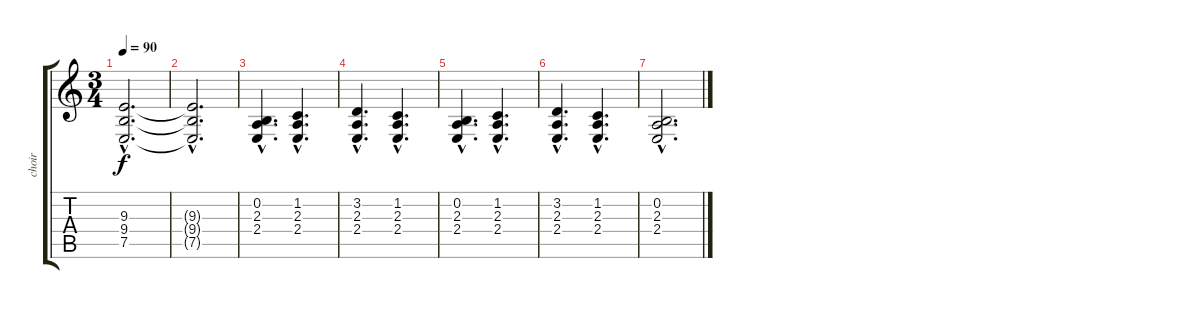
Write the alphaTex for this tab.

\track ("choir" "choir") {instrument choiraahs}
\staff {score tabs}
\tuning (E4 B3 G3 D3 A2 E2) {hide}
\ts (3 4)
\tempo 90
\clef g2
\ks c
(9.3{hac} 9.4{hac} 7.5{hac}).2{d dy f} |
(9.3{hac t} 9.4{hac t} 7.5{hac t}).2{d} |
(0.2{hac} 2.3{hac} 2.4{hac}).4{d volume 14} (1.2{hac} 2.3{hac} 2.4{hac}).4{d} |
(3.2{hac} 2.3{hac} 2.4{hac}).4{d} (1.2{hac} 2.3{hac} 2.4{hac}).4{d} |
(0.2{hac} 2.3{hac} 2.4{hac}).4{d} (1.2{hac} 2.3{hac} 2.4{hac}).4{d} |
(3.2{hac} 2.3{hac} 2.4{hac}).4{d} (1.2{hac} 2.3{hac} 2.4{hac}).4{d} |
(0.2{hac} 2.3{hac} 2.4{hac}).2{d}
